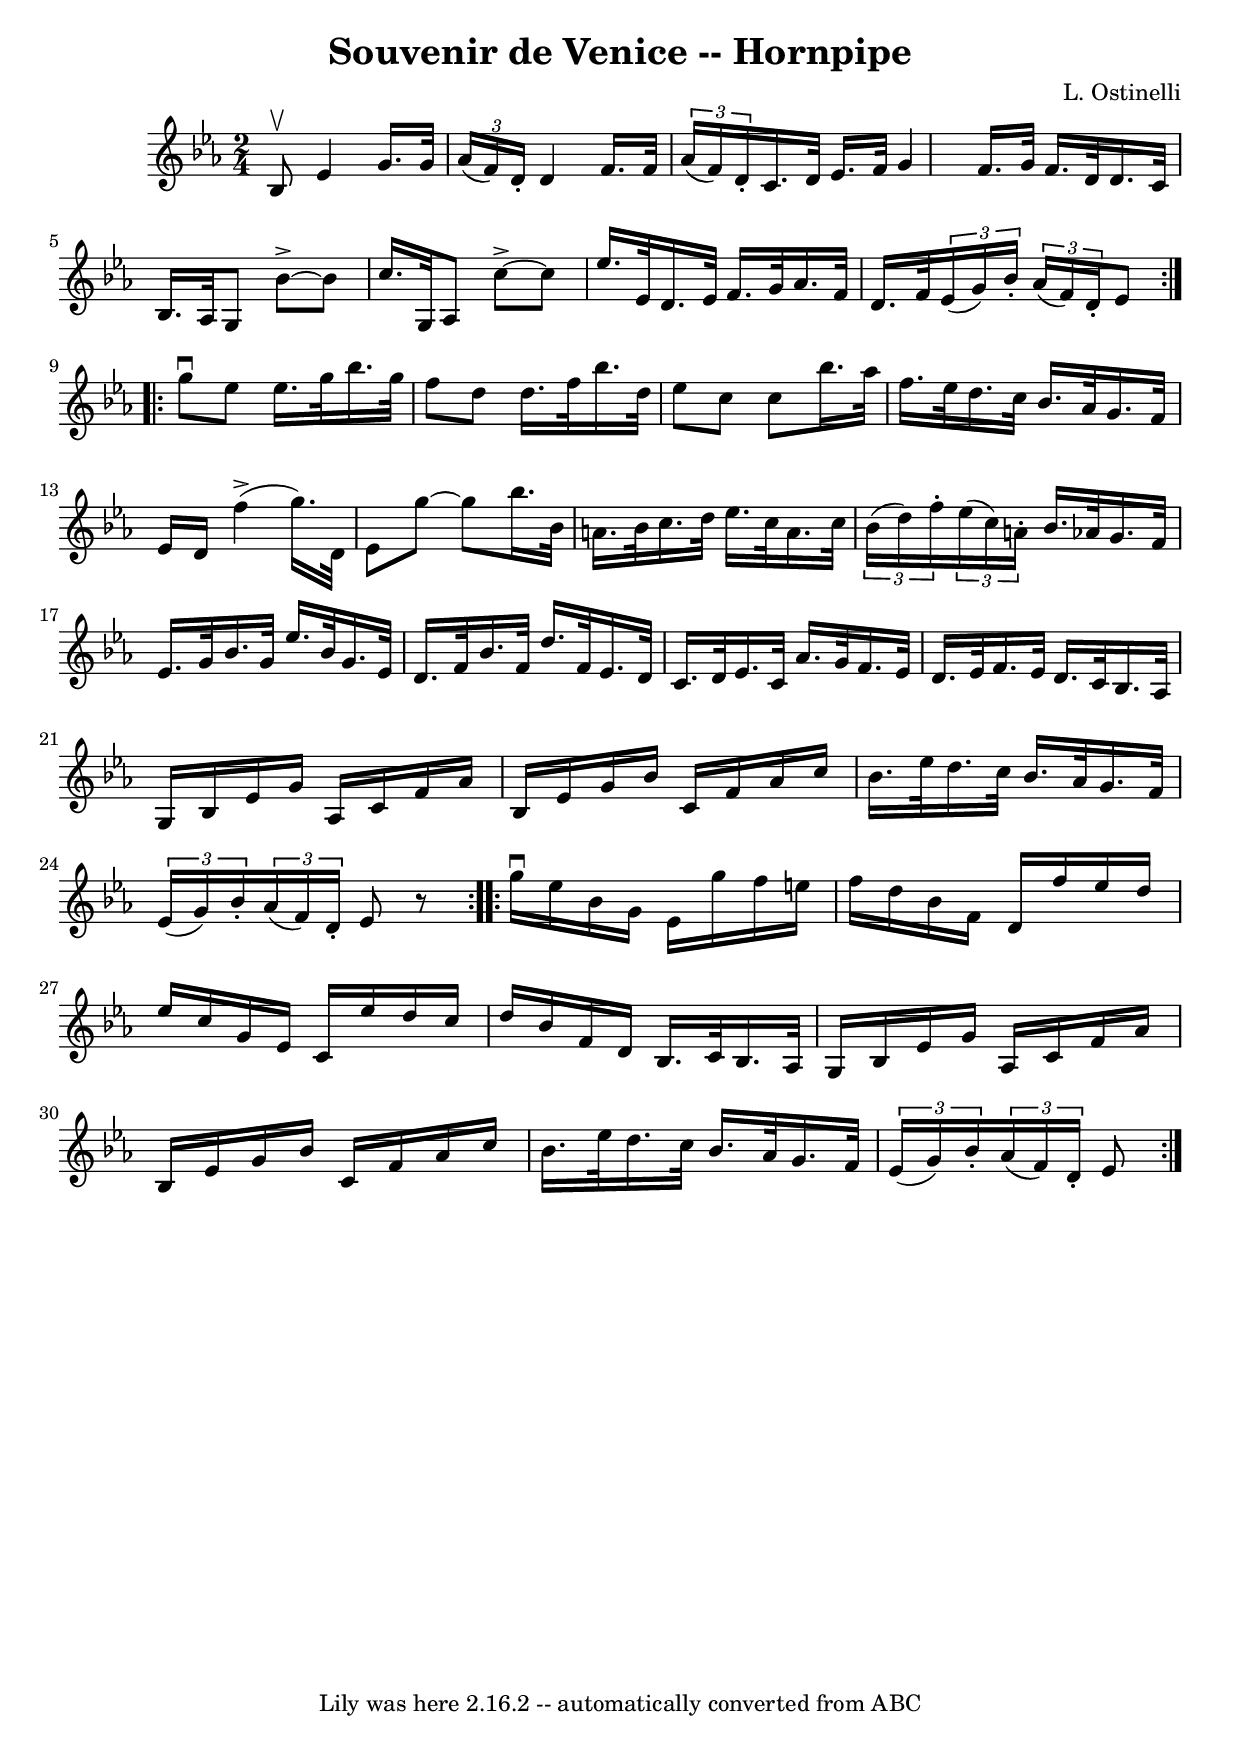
\version "2.16.2"
\include "Mammoth.ily"
\header {
	%% book = "Cole's 1000 Fiddle Tunes"
	composer = "L. Ostinelli"
	crossRefNumber = "1"
	footnotes = ""
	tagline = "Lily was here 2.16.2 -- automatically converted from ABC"
	title = "Souvenir de Venice -- Hornpipe"
}
voicedefault =  {


\repeat volta 2 {
\time 2/4 
\key ees \major bes8^\upbow |
 ees'4 g'16. g'32    
\times 2/3 { aes'16 (f'16) d'16 -. } |
 d'4 f'16. f'32  
  \times 2/3 { aes'16 (f'16) d'16 -. } |
 c'16. d'32    
ees'16. f'32 g'4  |
 f'16. g'32 f'16. d'32 d'16.    
c'32 bes16. aes32  |
 g8 bes'8^\accent  ~ bes'8    
c''16. g32  |
 aes8 c''8^\accent  ~ c''8 ees''16.    
ees'32  |
 d'16. ees'32 f'16. g'32 aes'16. f'32    
d'16. f'32  |
   \times 2/3 { ees'16 (g'16) bes'16 -. }   
\times 2/3 { aes'16 (f'16) d'16 -. } ees'8  }     \repeat volta 2 { 
 g''8^\downbow ees''8 ees''16. g''32 bes''16. g''32  |
   
f''8 d''8 d''16. f''32 bes''16. d''32  |
 ees''8 c''8 
 c''8 bes''16. aes''32  |
 f''16. ees''32 d''16.    
c''32 bes'16. aes'32 g'16. f'32  |
 ees'16 d'16      
f''4 (^\accent g''16.) d'32  |
 ees'8 g''8   ~ g''8    
bes''16. bes'32  |
 a'16. bes'32 c''16. d''32 ees''16.   
 c''32 a'16. c''32  |
     \times 2/3 { bes'16 (d''16)   
f''16 -. }   \times 2/3 { ees''16 (c''16) a'16 -. } bes'16.    
aes'!32 g'16. f'32  |
 ees'16. g'32 bes'16. g'32    
ees''16. bes'32 g'16. ees'32  |
 d'16. f'32 bes'16.    
f'32 d''16. f'32 ees'16. d'32  |
 c'16. d'32 ees'16.  
 c'32 aes'16. g'32 f'16. ees'32  |
 d'16. ees'32    
f'16. ees'32 d'16. c'32 bes16. aes32  |
 g16 bes16    
ees'16 g'16 aes16 c'16 f'16 aes'16  |
 bes16 ees'16 
 g'16 bes'16 c'16 f'16 aes'16 c''16  |
 bes'16.    
ees''32 d''16. c''32 bes'16. aes'32 g'16. f'32  |
 
\times 2/3 { ees'16 (g'16) bes'16 -. }   \times 2/3 { aes'16 (
f'16) d'16 -. } ees'8    r8 }     \repeat volta 2 { g''16^\downbow   
ees''16 bes'16 g'16 ees'16 g''16 f''16 e''16  |
   
f''16 d''16 bes'16 f'16 d'16 f''16 ees''16 d''16  |
 
 ees''16 c''16 g'16 ees'16 c'16 ees''16 d''16 c''16  
|
 d''16 bes'16 f'16 d'16 bes16. c'32 bes16. aes32 
 |
 g16 bes16 ees'16 g'16 aes16 c'16 f'16 aes'16 
 |
 bes16 ees'16 g'16 bes'16 c'16 f'16 aes'16    
c''16  |
 bes'16. ees''32 d''16. c''32 bes'16. aes'32  
 g'16. f'32  |
 \times 2/3 { ees'16 (g'16) bes'16 -. }   
\times 2/3 { aes'16 (f'16) d'16 -. } ees'8  }   
}

\score{
    <<

	\context Staff="default"
	{
	    \voicedefault 
	}

    >>
	\layout {
	}
	\midi {}
}
